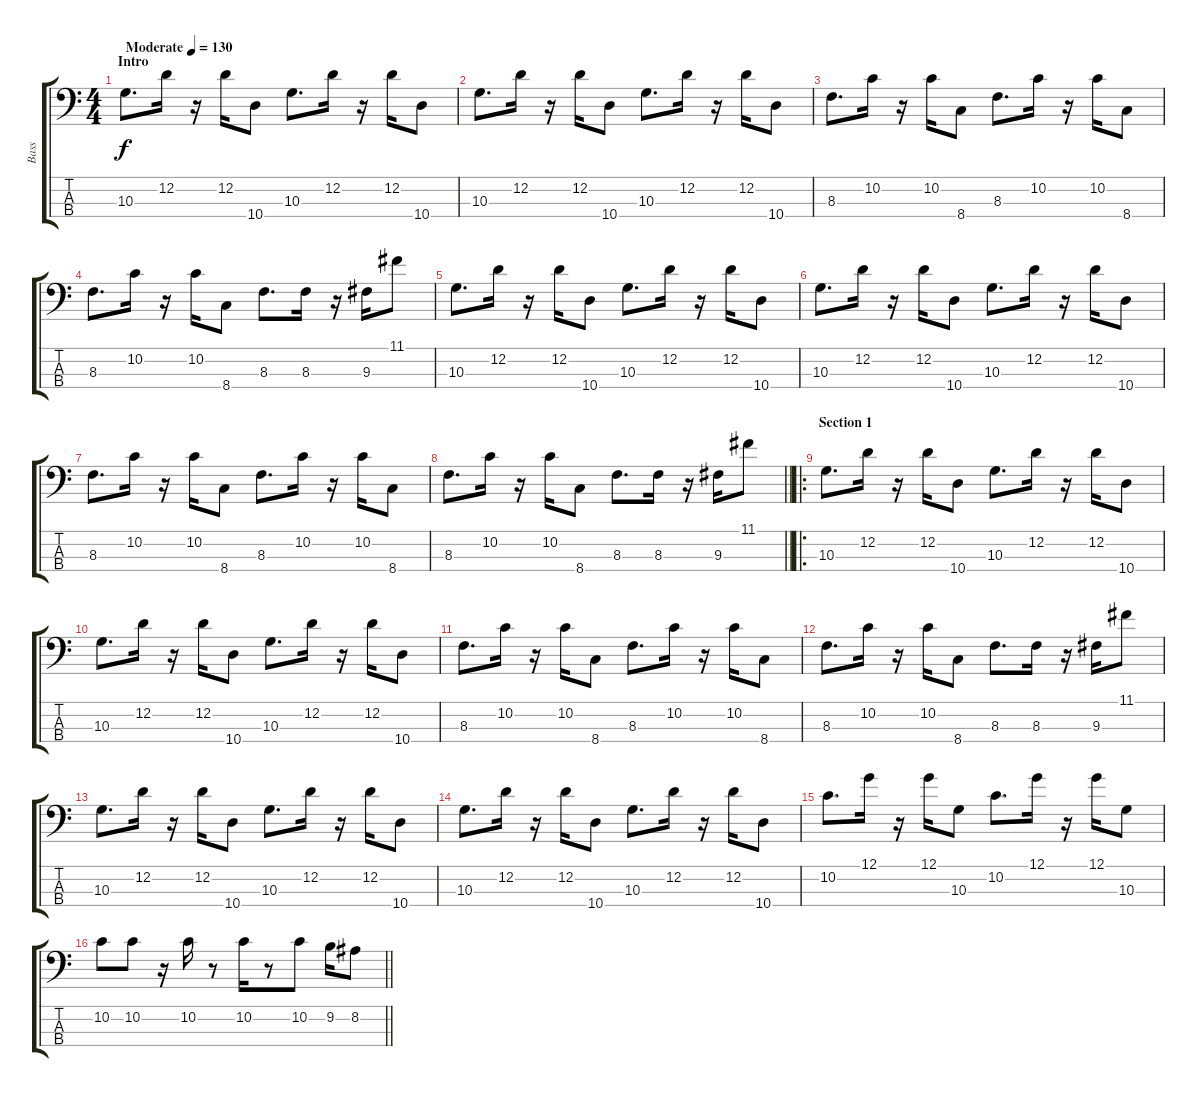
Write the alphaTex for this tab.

\track ("Bass" "Bass") {instrument electricbassfinger}
\staff {score tabs}
\tuning (G2 D2 A1 E1) {hide}
\ts (4 4)
\section ("" "Intro")
\tempo (130 "Moderate")
\clef f4
\ks c
10.3.8{d dy f instrument electricbassfinger} 12.2.16 r.16 12.2.16 10.4.8 10.3.8{d} 12.2.16 r.16 12.2.16 10.4.8 |
10.3.8{d} 12.2.16 r.16 12.2.16 10.4.8 10.3.8{d} 12.2.16 r.16 12.2.16 10.4.8 |
8.3.8{d} 10.2.16 r.16 10.2.16 8.4.8 8.3.8{d} 10.2.16 r.16 10.2.16 8.4.8 |
8.3.8{d} 10.2.16 r.16 10.2.16 8.4.8 8.3.8{d} 8.3.16 r.16 9.3.16 11.1.8 |
10.3.8{d} 12.2.16 r.16 12.2.16 10.4.8 10.3.8{d} 12.2.16 r.16 12.2.16 10.4.8 |
10.3.8{d} 12.2.16 r.16 12.2.16 10.4.8 10.3.8{d} 12.2.16 r.16 12.2.16 10.4.8 |
8.3.8{d} 10.2.16 r.16 10.2.16 8.4.8 8.3.8{d} 10.2.16 r.16 10.2.16 8.4.8 |
\barLineRight lightlight
8.3.8{d} 10.2.16 r.16 10.2.16 8.4.8 8.3.8{d} 8.3.16 r.16 9.3.16 11.1.8 |
\ro
\section ("" "Section 1")
10.3.8{d} 12.2.16 r.16 12.2.16 10.4.8 10.3.8{d} 12.2.16 r.16 12.2.16 10.4.8 |
10.3.8{d} 12.2.16 r.16 12.2.16 10.4.8 10.3.8{d} 12.2.16 r.16 12.2.16 10.4.8 |
8.3.8{d} 10.2.16 r.16 10.2.16 8.4.8 8.3.8{d} 10.2.16 r.16 10.2.16 8.4.8 |
8.3.8{d} 10.2.16 r.16 10.2.16 8.4.8 8.3.8{d} 8.3.16 r.16 9.3.16 11.1.8 |
10.3.8{d} 12.2.16 r.16 12.2.16 10.4.8 10.3.8{d} 12.2.16 r.16 12.2.16 10.4.8 |
10.3.8{d} 12.2.16 r.16 12.2.16 10.4.8 10.3.8{d} 12.2.16 r.16 12.2.16 10.4.8 |
10.2.8{d} 12.1.16 r.16 12.1.16 10.3.8 10.2.8{d} 12.1.16 r.16 12.1.16 10.3.8 |
\barLineRight lightlight
10.2.8 10.2.8 r.16 10.2.16 r.8 10.2.16 r.8 10.2.8 9.2.16 8.2.8
